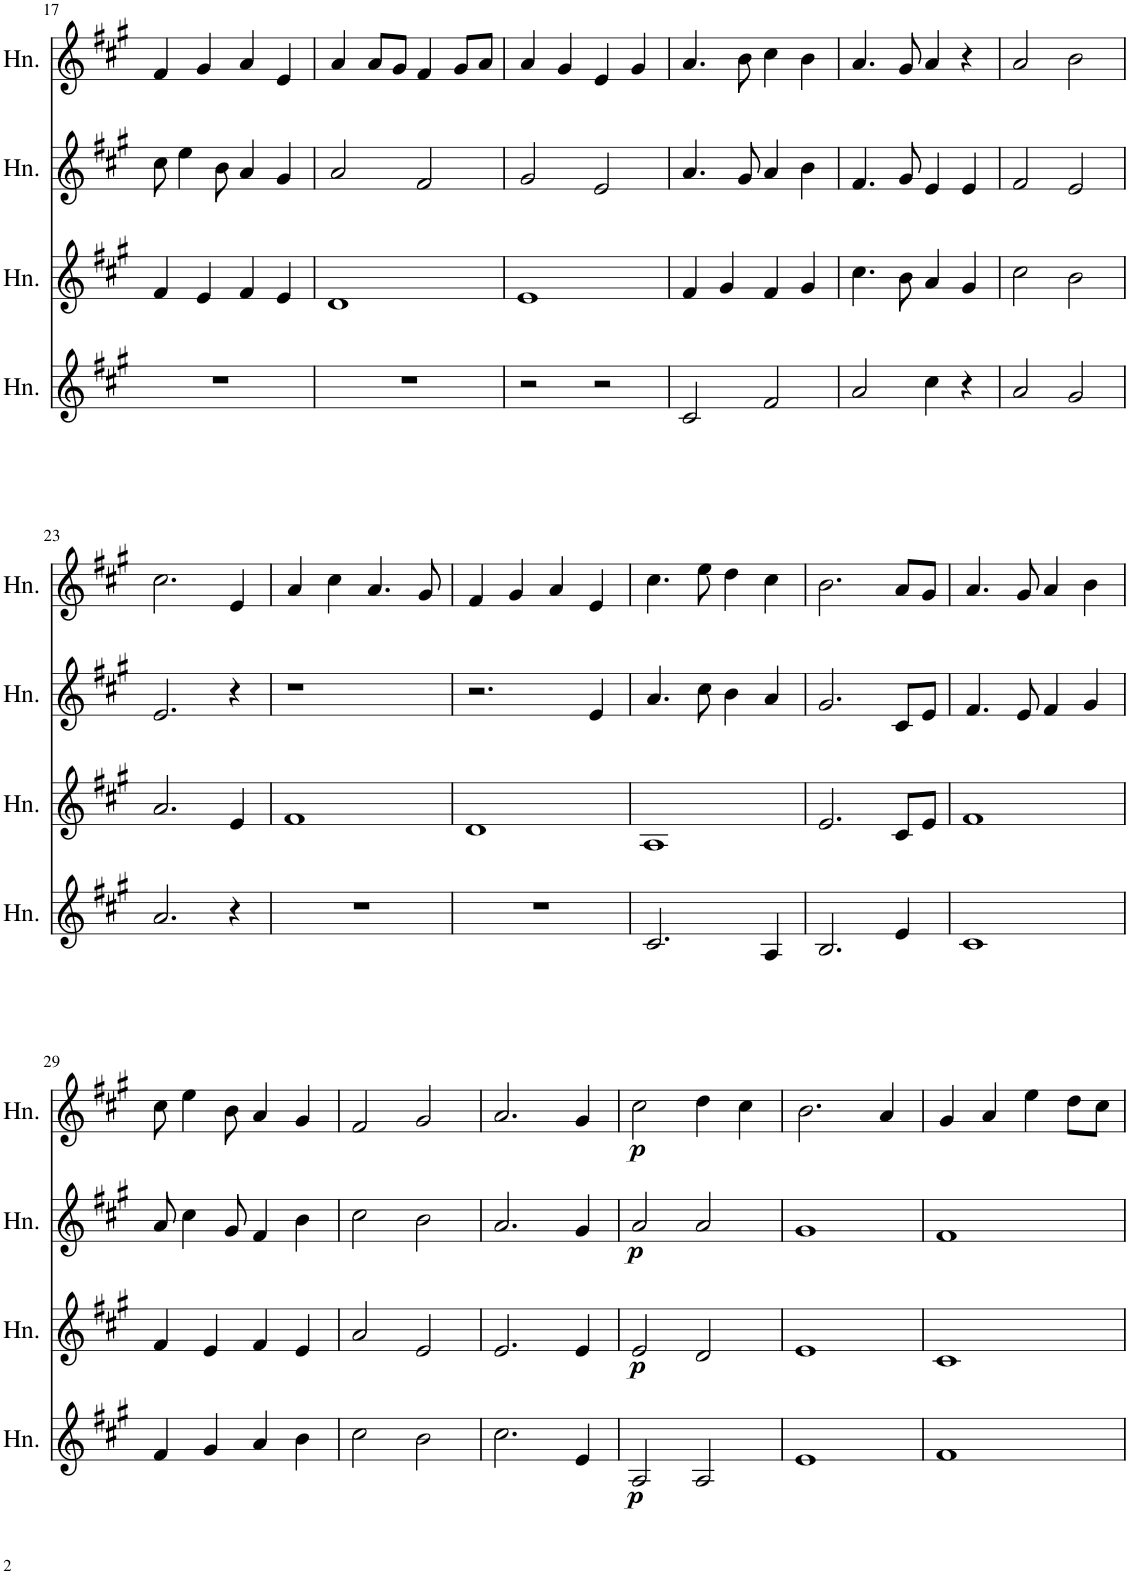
**kern	**dynam	**kern	**dynam	**kern	**dynam	**kern	**dynam
*part4	*part4	*part3	*part3	*part2	*part2	*part1	*part1
*staff4	*staff4	*staff3	*staff3	*staff2	*staff2	*staff1	*staff1
*I"Horn	*	*I"Horn	*	*I"Horn	*	*I"Horn	*
*I'Hn.	*	*I'Hn.	*	*I'Hn.	*	*I'Hn.	*
!!LO:PB:g=z
*clefG2	*	*clefG2	*	*clefG2	*	*clefG2	*
*Trd4c7	*	*Trd4c7	*	*Trd4c7	*	*Trd4c7	*
*k[f#c#g#]	*	*k[f#c#g#]	*	*k[f#c#g#]	*	*k[f#c#g#]	*
=17	=17	=17	=17	=17	=17	=17	=17
1r	.	4f#/	.	8cc#\	.	4f#/	.
.	.	.	.	4ee\	.	.	.
.	.	4e/	.	.	.	4g#/	.
.	.	.	.	8b\	.	.	.
.	.	4f#/	.	4a/	.	4a/	.
.	.	4e/	.	4g#/	.	4e/	.
=18	=18	=18	=18	=18	=18	=18	=18
1r	.	1d	.	2a/	.	4a/	.
.	.	.	.	.	.	8a/L	.
.	.	.	.	.	.	8g#/J	.
.	.	.	.	2f#/	.	4f#/	.
.	.	.	.	.	.	8g#/L	.
.	.	.	.	.	.	8a/J	.
=19	=19	=19	=19	=19	=19	=19	=19
2r	.	1e	.	2g#/	.	4a/	.
.	.	.	.	.	.	4g#/	.
2r	.	.	.	2e/	.	4e/	.
.	.	.	.	.	.	4g#/	.
=20	=20	=20	=20	=20	=20	=20	=20
2c#/	.	4f#/	.	4.a/	.	4.a/	.
.	.	4g#/	.	.	.	.	.
.	.	.	.	8g#/	.	8b\	.
2f#/	.	4f#/	.	4a/	.	4cc#\	.
.	.	4g#/	.	4b\	.	4b\	.
=21	=21	=21	=21	=21	=21	=21	=21
2a/	.	4.cc#\	.	4.f#/	.	4.a/	.
.	.	8b\	.	8g#/	.	8g#/	.
4cc#\	.	4a/	.	4e/	.	4a/	.
4r	.	4g#/	.	4e/	.	4r	.
=22	=22	=22	=22	=22	=22	=22	=22
2a/	.	2cc#\	.	2f#/	.	2a/	.
2g#/	.	2b\	.	2e/	.	2b\	.
!!LO:LB:g=z
=23	=23	=23	=23	=23	=23	=23	=23
2.a/	.	2.a/	.	2.e/	.	2.cc#\	.
4r	.	4e/	.	4r	.	4e/	.
=24	=24	=24	=24	=24	=24	=24	=24
1r	.	1f#	.	1r	.	4a/	.
.	.	.	.	.	.	4cc#\	.
.	.	.	.	.	.	4.a/	.
.	.	.	.	.	.	8g#/	.
=25	=25	=25	=25	=25	=25	=25	=25
1r	.	1d	.	2.r	.	4f#/	.
.	.	.	.	.	.	4g#/	.
.	.	.	.	.	.	4a/	.
.	.	.	.	4e/	.	4e/	.
=26	=26	=26	=26	=26	=26	=26	=26
2.c#/	.	1A	.	4.a/	.	4.cc#\	.
.	.	.	.	8cc#\	.	8ee\	.
.	.	.	.	4b\	.	4dd\	.
4A/	.	.	.	4a/	.	4cc#\	.
=27	=27	=27	=27	=27	=27	=27	=27
2.B/	.	2.e/	.	2.g#/	.	2.b\	.
4e/	.	8c#/L	.	8c#/L	.	8a/L	.
.	.	8e/J	.	8e/J	.	8g#/J	.
=28	=28	=28	=28	=28	=28	=28	=28
1c#	.	1f#	.	4.f#/	.	4.a/	.
.	.	.	.	8e/	.	8g#/	.
.	.	.	.	4f#/	.	4a/	.
.	.	.	.	4g#/	.	4b\	.
!!LO:LB:g=z
=29	=29	=29	=29	=29	=29	=29	=29
4f#/	.	4f#/	.	8a/	.	8cc#\	.
.	.	.	.	4cc#\	.	4ee\	.
4g#/	.	4e/	.	.	.	.	.
.	.	.	.	8g#/	.	8b\	.
4a/	.	4f#/	.	4f#/	.	4a/	.
4b\	.	4e/	.	4b\	.	4g#/	.
=30	=30	=30	=30	=30	=30	=30	=30
2cc#\	.	2a/	.	2cc#\	.	2f#/	.
2b\	.	2e/	.	2b\	.	2g#/	.
=31	=31	=31	=31	=31	=31	=31	=31
2.cc#\	.	2.e/	.	2.a/	.	2.a/	.
4e/	.	4e/	.	4g#/	.	4g#/	.
=32	=32	=32	=32	=32	=32	=32	=32
!	!LO:DY:b	!	!LO:DY:b	!	!LO:DY:b	!	!LO:DY:b
2A/	p	2e/	p	2a/	p	2cc#\	p
2A/	.	2d/	.	2a/	.	4dd\	.
.	.	.	.	.	.	4cc#\	.
=33	=33	=33	=33	=33	=33	=33	=33
1e	.	1e	.	1g#	.	2.b\	.
.	.	.	.	.	.	4a/	.
=34	=34	=34	=34	=34	=34	=34	=34
1f#	.	1c#	.	1f#	.	4g#/	.
.	.	.	.	.	.	4a/	.
.	.	.	.	.	.	4ee\	.
.	.	.	.	.	.	8dd\L	.
.	.	.	.	.	.	8cc#\J	.
=	=	=	=	=	=	=	=
*-	*-	*-	*-	*-	*-	*-	*-
